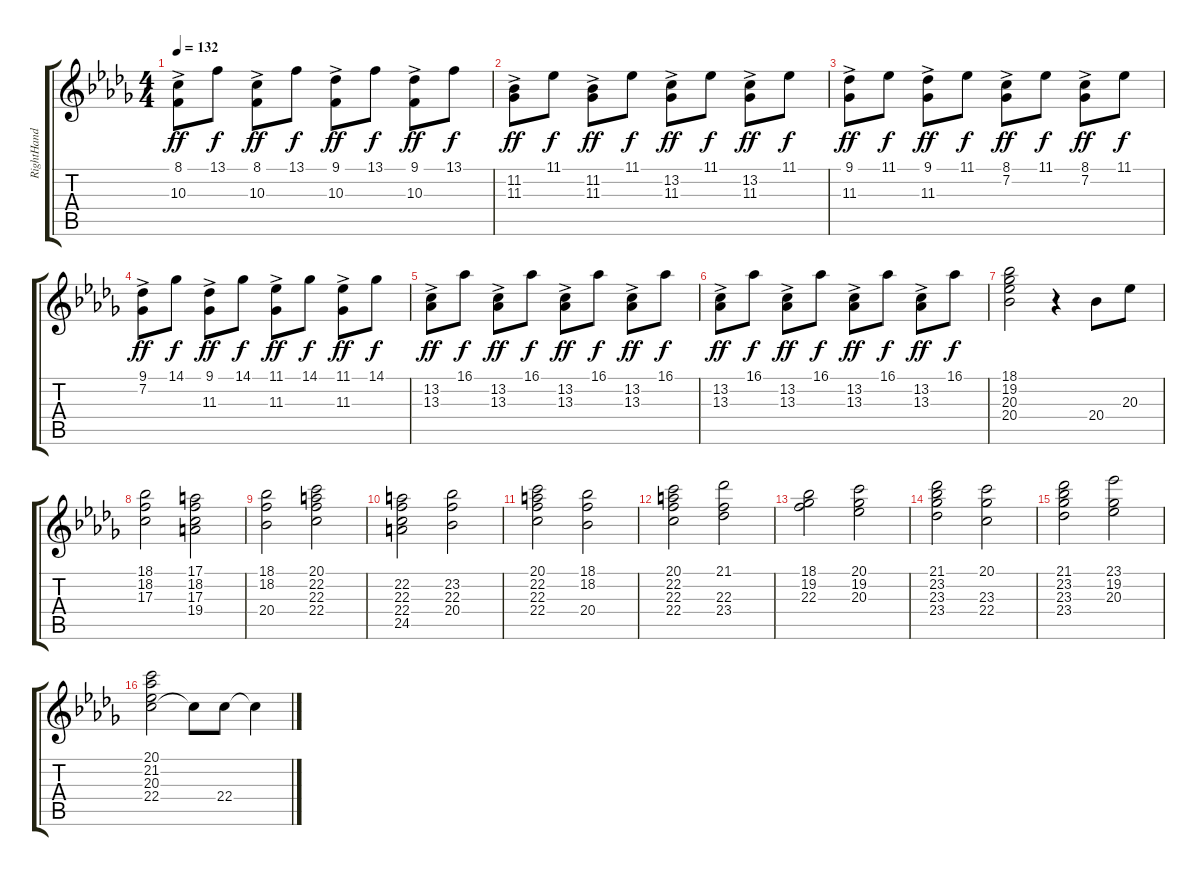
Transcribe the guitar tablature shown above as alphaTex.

\track ("RightHand" "RightHand") {instrument electricgrandpiano}
\staff {score tabs}
\tuning (E4 B3 G3 D3 A2 E2) {hide}
\ts (4 4)
\tempo 132
\clef g2
\ks bbminor
(8.1{ac} 10.3).8{dy ff} 13.1.8{dy f} (8.1{ac} 10.3).8{dy ff} 13.1.8{dy f} (9.1{ac} 10.3).8{dy ff} 13.1.8{dy f} (9.1{ac} 10.3).8{dy ff} 13.1.8{dy f} |
(11.2{ac} 11.3).8{dy ff} 11.1.8{dy f} (11.2{ac} 11.3).8{dy ff} 11.1.8{dy f} (13.2{ac} 11.3).8{dy ff} 11.1.8{dy f} (13.2{ac} 11.3).8{dy ff} 11.1.8{dy f} |
(9.1{ac} 11.3).8{dy ff} 11.1.8{dy f} (9.1{ac} 11.3).8{dy ff} 11.1.8{dy f} (8.1{ac} 7.2).8{dy ff} 11.1.8{dy f} (8.1{ac} 7.2).8{dy ff} 11.1.8{dy f} |
(9.1{ac} 7.2).8{dy ff} 14.1.8{dy f} (9.1{ac} 11.3).8{dy ff} 14.1.8{dy f} (11.1{ac} 11.3).8{dy ff} 14.1.8{dy f} (11.1{ac} 11.3).8{dy ff} 14.1.8{dy f} |
(13.2{ac} 13.3).8{dy ff} 16.1.8{dy f} (13.2{ac} 13.3).8{dy ff} 16.1.8{dy f} (13.2{ac} 13.3).8{dy ff} 16.1.8{dy f} (13.2{ac} 13.3).8{dy ff} 16.1.8{dy f} |
(13.2{ac} 13.3).8{dy ff} 16.1.8{dy f} (13.2{ac} 13.3).8{dy ff} 16.1.8{dy f} (13.2{ac} 13.3).8{dy ff} 16.1.8{dy f} (13.2{ac} 13.3).8{dy ff} 16.1.8{dy f} |
(18.1 19.2 20.3 20.4).2 r.4 20.4.8 20.3.8 |
(18.1 18.2 17.3).2 (17.1 18.2 17.3 19.4).2 |
(18.1 18.2 20.4).2 (20.1 22.2 22.3 22.4).2 |
(22.2 22.3 22.4 24.5).2 (23.2 22.3 20.4).2 |
(20.1 22.2 22.3 22.4).2 (18.1 18.2 20.4).2 |
(20.1 22.2 22.3 22.4).2 (21.1 22.3 23.4).2 |
(18.1 19.2 22.3).2 (20.1 19.2 20.3).2 |
(21.1 23.2 23.3 23.4).2 (20.1 23.3 22.4).2 |
(21.1 23.2 23.3 23.4).2 (23.1 19.2 20.3).2 |
(20.1 21.2 20.3 22.4).2 22.4{t}.8 22.4.8 22.4{t}.4
